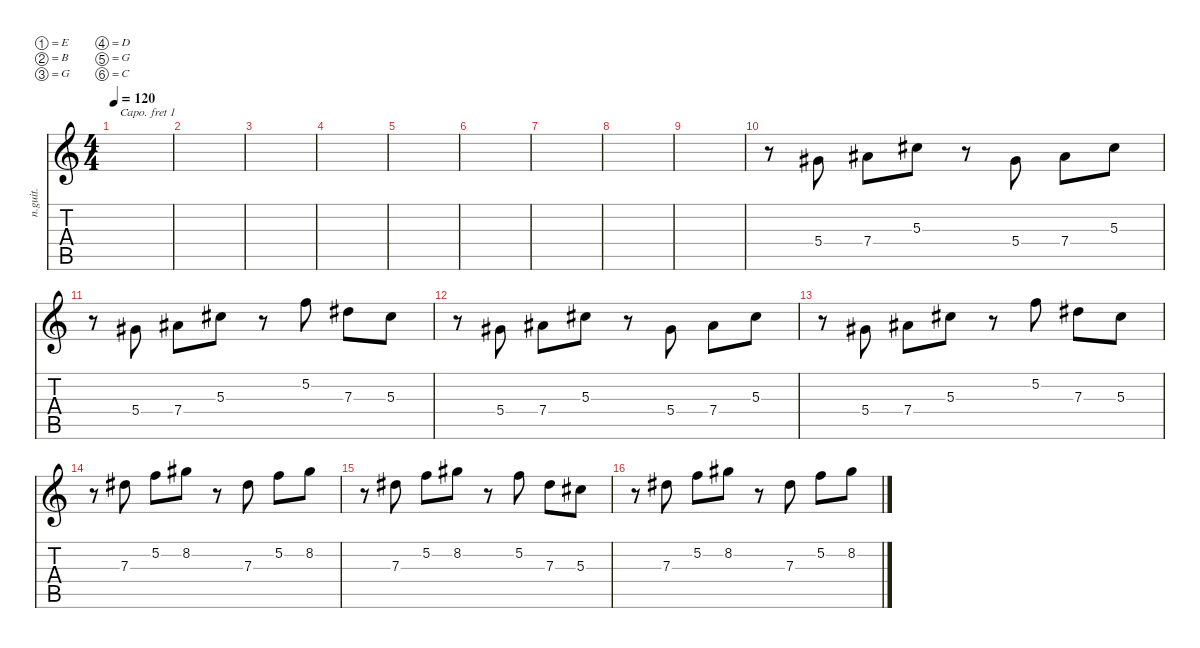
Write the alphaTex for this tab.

\defaultSystemsLayout 4
\hideDynamics
\bracketExtendMode nobrackets
\otherSystemsTrackNameOrientation horizontal
\track ("Guitar 2" "n.guit.") {defaultSystemsLayout 6 instrument acousticguitarnylon}
\staff {score tabs}
\capo 1
\tuning (E4 B3 G3 D3 G2 C2)
\ts (4 4)
\tempo 120
\clef g2
\ks c
|
|
|
|
|
|
|
|
|
r.8{beam Down} 5.4{acc #}.8{beam Up} 7.4{acc #}.8{beam Down} 5.3{acc #}.8{beam Down} r.8{beam Down} 5.4{acc #}.8{beam Up} 7.4{acc #}.8{beam Down} 5.3{acc #}.8{beam Down} |
r.8{beam Down} 5.4{acc #}.8{beam Up} 7.4{acc #}.8{beam Down} 5.3{acc #}.8{beam Down} r.8{beam Down} 5.2.8{beam Down} 7.3{acc #}.8{beam Down} 5.3{acc #}.8{beam Down} |
r.8{beam Down} 5.4{acc #}.8{beam Up} 7.4{acc #}.8{beam Down} 5.3{acc #}.8{beam Down} r.8{beam Down} 5.4{acc #}.8{beam Up} 7.4{acc #}.8{beam Down} 5.3{acc #}.8{beam Down} |
r.8{beam Down} 5.4{acc #}.8{beam Up} 7.4{acc #}.8{beam Down} 5.3{acc #}.8{beam Down} r.8{beam Down} 5.2.8{beam Down} 7.3{acc #}.8{beam Down} 5.3{acc #}.8{beam Down} |
r.8{beam Down} 7.3{acc #}.8{beam Down} 5.2.8{beam Down} 8.2{acc #}.8{beam Down} r.8{beam Down} 7.3{acc #}.8{beam Down} 5.2.8{beam Down} 8.2{acc #}.8{beam Down} |
r.8{beam Down} 7.3{acc #}.8{beam Down} 5.2.8{beam Down} 8.2{acc #}.8{beam Down} r.8{beam Down} 5.2.8{beam Down} 7.3{acc #}.8{beam Down} 5.3{acc #}.8{beam Down} |
r.8{beam Down} 7.3{acc #}.8{beam Down} 5.2.8{beam Down} 8.2{acc #}.8{beam Down} r.8{beam Down} 7.3{acc #}.8{beam Down} 5.2.8{beam Down} 8.2{acc #}.8{beam Down}
